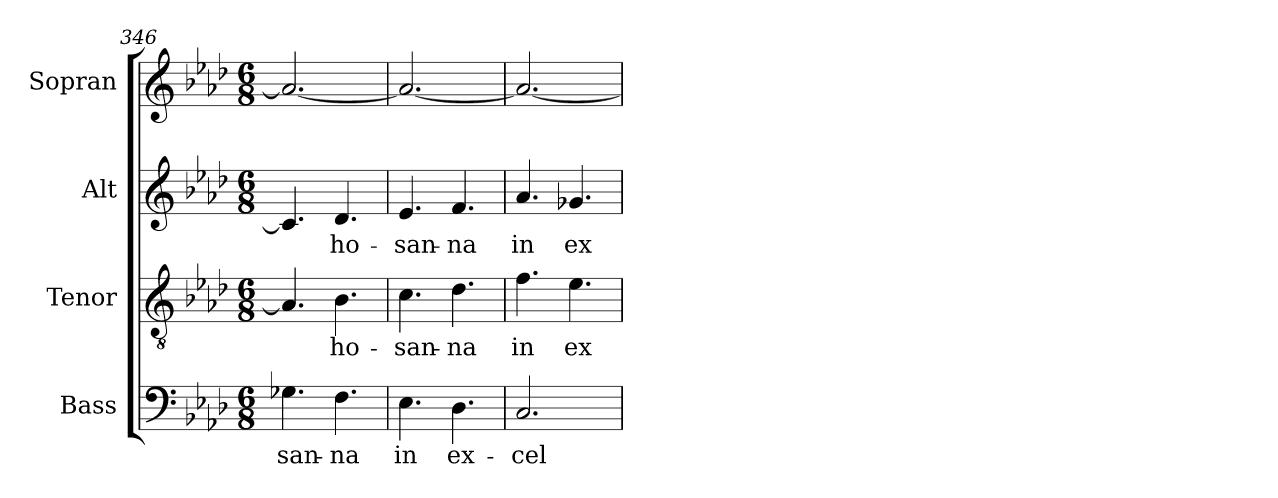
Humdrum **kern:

**kern	**text	**kern	**text	**kern	**text	**kern
*part4	*part4	*part3	*part3	*part2	*part2	*part1
*staff4	*staff4	*staff3	*staff3	*staff2	*staff2	*staff1
*I"Bass	*	*I"Tenor	*	*I"Alt	*	*I"Sopran
*I'B.	*	*I'T.	*	*I'A.	*	*I'S.
*clefF4	*	*clefGv2	*	*clefG2	*	*clefG2
*k[b-e-a-d-]	*	*k[b-e-a-d-]	*	*k[b-e-a-d-]	*	*k[b-e-a-d-]
*A-:	*	*A-:	*	*A-:	*	*A-:
*M6/8	*	*M6/8	*	*M6/8	*	*M6/8
=346	=346	=346	=346	=346	=346	=346
!	!LO:LY:b	!	!	!	!	!
4.G-X\	-san-	4.A-/]	.	4.c/]	.	2.a-/_
!	!LO:LY:b	!	!LO:LY:b	!	!LO:LY:b	!
4.F\	-na	4.B-\	ho-	4.d-/	ho-	.
=347	=347	=347	=347	=347	=347	=347
!	!LO:LY:b	!	!LO:LY:b	!	!LO:LY:b	!
4.E-\	in	4.c\	-san-	4.e-/	-san-	2.a-/_
!	!LO:LY:b	!	!LO:LY:b	!	!LO:LY:b	!
4.D-\	ex-	4.d-\	-na	4.f/	-na	.
=348	=348	=348	=348	=348	=348	=348
!	!LO:LY:b	!	!LO:LY:b	!	!LO:LY:b	!
2.C/	-cel-	4.f\	in	4.a-/	in	2.a-/_
!	!	!	!LO:LY:b	!	!LO:LY:b	!
.	.	4.e-\	ex-	4.g-X/	ex-	.
=	=	=	=	=	=	=
*-	*-	*-	*-	*-	*-	*-
